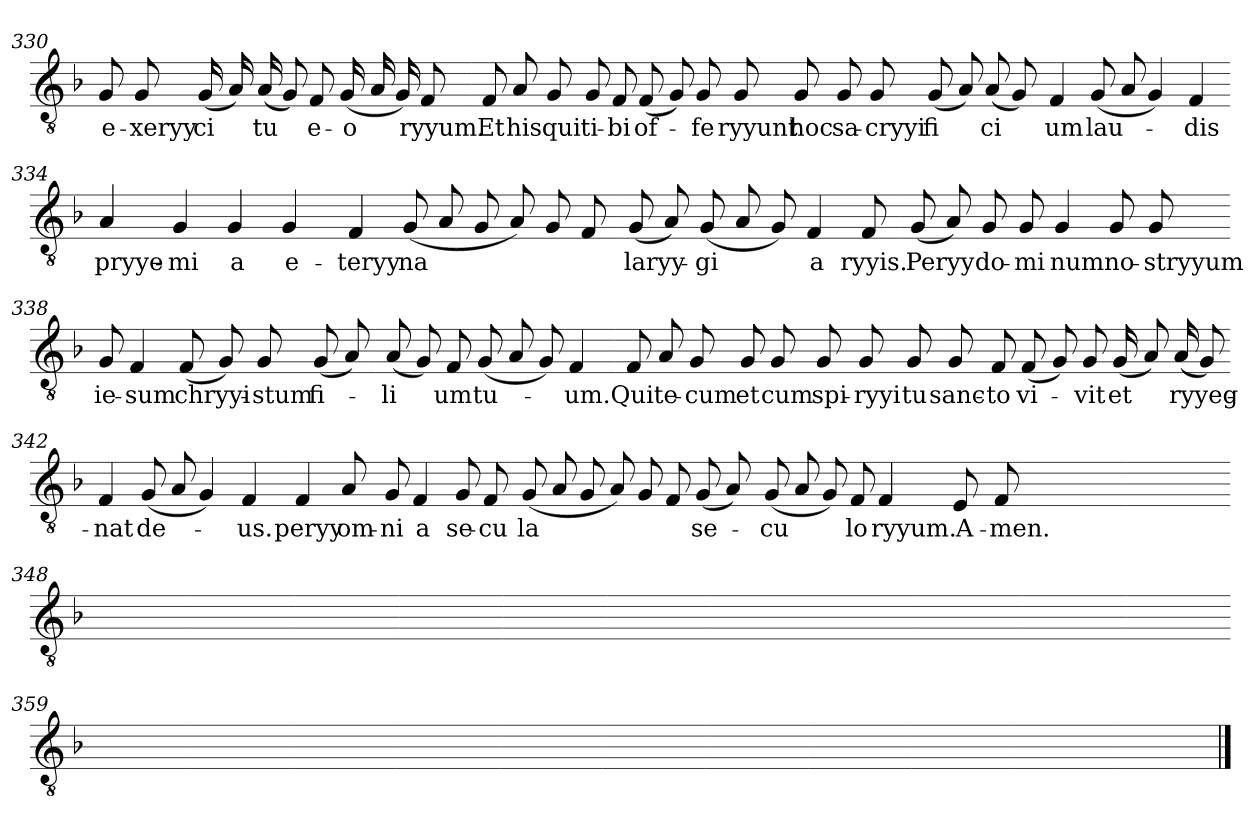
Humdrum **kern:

**kern	**text
*part1	*part1
*staff1	*staff1
*clefGv2	*
*k[b-]	*
=330	=330
8G	e-
8G	xeryy
(16G	ci
16A)	.
(16A	-tu
8G)	.
8F	e-
(16G	o
16A	.
16G)	.
8F	-ryyum.
=331-	=331-
8F	Et
8A	his
8G	qui
8G	ti-
8F	-bi
(8F	of-
8G)	.
8G	fe
=332-	=332-
8G	-ryyunt
8G	hoc
8G	sa-
8G	cryyi
(8G	fi
8A)	.
(8A	ci
8G)	.
=333-	=333-
4F	-um
(8G	lau-
8A	.
4G)	.
4F	-dis
=334-	=334-
4A	pryye-
4G	mi
4G	-a
4G	e-
=335-	=335-
4F	teryy
(8G	-na
8A	.
8G	.
8A)	.
8G	.
8F	.
=336-	=336-
(8G	laryy-
8A)	.
(8G	gi
8A	.
8G)	.
4F	a
8F	-ryyis.
=337-	=337-
(8G	Peryy
8A)	.
8G	do-
8G	mi
4G	-num
8G	no-
8G	-stryyum
=338-	=338-
8G	ie-
4F	-sum
(8F	chryyi-
8G)	.
8G	-stum
(8G	fi-
8A)	.
=339-	=339-
(8A	li
8G)	.
8F	-um
(8G	tu-
8A	.
8G)	.
4F	-um.
=340-	=340-
8F	Qui
8A	te-
8G	-cum
8G	et
8G	cum
8G	spi-
8G	ryyi
8G	-tu
=341-	=341-
8G	sanc-
8F	-to
(8F	vi-
8G)	.
8G	-vit
(16G	et
8A)	.
(16A	ryyeg-
8G)	.
=342-	=342-
4F	-nat
(8G	de-
8A	.
4G)	.
4F	-us.
=343-	=343-
4F	peryy
8A	om-
8G	ni
4F	-a
8G	se-
8F	cu
=344-	=344-
(8G	-la
8A	.
8G	.
8A)	.
8G	.
8F	.
(8G	se-
8A)	.
=345-	=345-
(8G	cu
8A	.
8G)	.
8F	lo
4F	-ryyum.
8E	A-
8F	-men.
=346-	=346-
1ryy	.
=347-	=347-
1ryy	.
=348-	=348-
1ryy	.
=349-	=349-
1ryy	.
=350-	=350-
1ryy	.
=351-	=351-
1ryy	.
=352-	=352-
1ryy	.
=353-	=353-
1ryy	.
=354-	=354-
1ryy	.
=355-	=355-
1ryy	.
=356-	=356-
1ryy	.
=357-	=357-
1ryy	.
=358-	=358-
1ryy	.
=359-	=359-
1ryy	.
=360-	=360-
1ryy	.
=361-	=361-
1ryy	.
=362-	=362-
1ryy	.
=363-	=363-
1ryy	.
=364-	=364-
1ryy	.
=365-	=365-
1ryy	.
=366-	=366-
1ryy	.
=367-	=367-
1ryy	.
=368-	=368-
1ryy	.
=369-	=369-
1ryy	.
==	==
*-	*-
